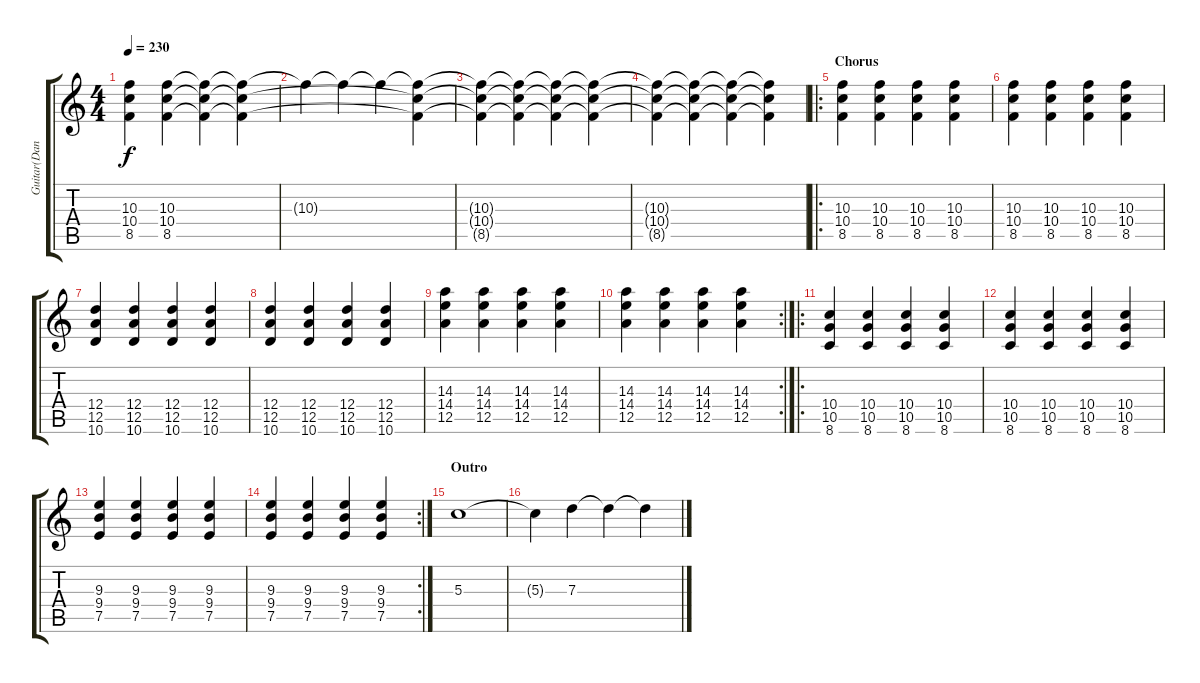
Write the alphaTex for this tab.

\track ("Guitar(Daniel)" "Guitar(Dan") {instrument overdrivenguitar}
\staff {score tabs}
\tuning (E4 B3 G3 D3 A2 E2) {hide}
\ts (4 4)
\tempo 230
\clef g2
\ks c
(10.3 10.4 8.5).4{dy f} (10.3 10.4 8.5).4 (10.3{t} 10.4{t} 8.5{t}).4 (10.3{t} 10.4{t} 8.5{t}).4 |
10.3{t}.4 10.3{t}.4 10.3{t}.4 (10.3{t} 10.4{t} 8.5{t}).4 |
(10.3{t} 10.4{t} 8.5{t}).4 (10.3{t} 10.4{t} 8.5{t}).4 (10.3{t} 10.4{t} 8.5{t}).4 (10.3{t} 10.4{t} 8.5{t}).4 |
(10.3{t} 10.4{t} 8.5{t}).4 (10.3{t} 10.4{t} 8.5{t}).4 (10.3{t} 10.4{t} 8.5{t}).4 (10.3{t} 10.4{t} 8.5{t}).4 |
\ro
\section ("" "Chorus")
(10.3 10.4 8.5).4 (10.3 10.4 8.5).4 (10.3 10.4 8.5).4 (10.3 10.4 8.5).4 |
(10.3 10.4 8.5).4 (10.3 10.4 8.5).4 (10.3 10.4 8.5).4 (10.3 10.4 8.5).4 |
(12.4 12.5 10.6).4 (12.4 12.5 10.6).4 (12.4 12.5 10.6).4 (12.4 12.5 10.6).4 |
(12.4 12.5 10.6).4 (12.4 12.5 10.6).4 (12.4 12.5 10.6).4 (12.4 12.5 10.6).4 |
(14.3 14.4 12.5).4 (14.3 14.4 12.5).4 (14.3 14.4 12.5).4 (14.3 14.4 12.5).4 |
\rc 2
(14.3 14.4 12.5).4 (14.3 14.4 12.5).4 (14.3 14.4 12.5).4 (14.3 14.4 12.5).4 |
\ro
(10.4 10.5 8.6).4 (10.4 10.5 8.6).4 (10.4 10.5 8.6).4 (10.4 10.5 8.6).4 |
(10.4 10.5 8.6).4 (10.4 10.5 8.6).4 (10.4 10.5 8.6).4 (10.4 10.5 8.6).4 |
(9.3 9.4 7.5).4 (9.3 9.4 7.5).4 (9.3 9.4 7.5).4 (9.3 9.4 7.5).4 |
\rc 2
(9.3 9.4 7.5).4 (9.3 9.4 7.5).4 (9.3 9.4 7.5).4 (9.3 9.4 7.5).4 |
\section ("" "Outro")
5.3.1 |
\section ("" "")
5.3{t}.4 7.3.4 7.3{t}.4 7.3{t}.4
